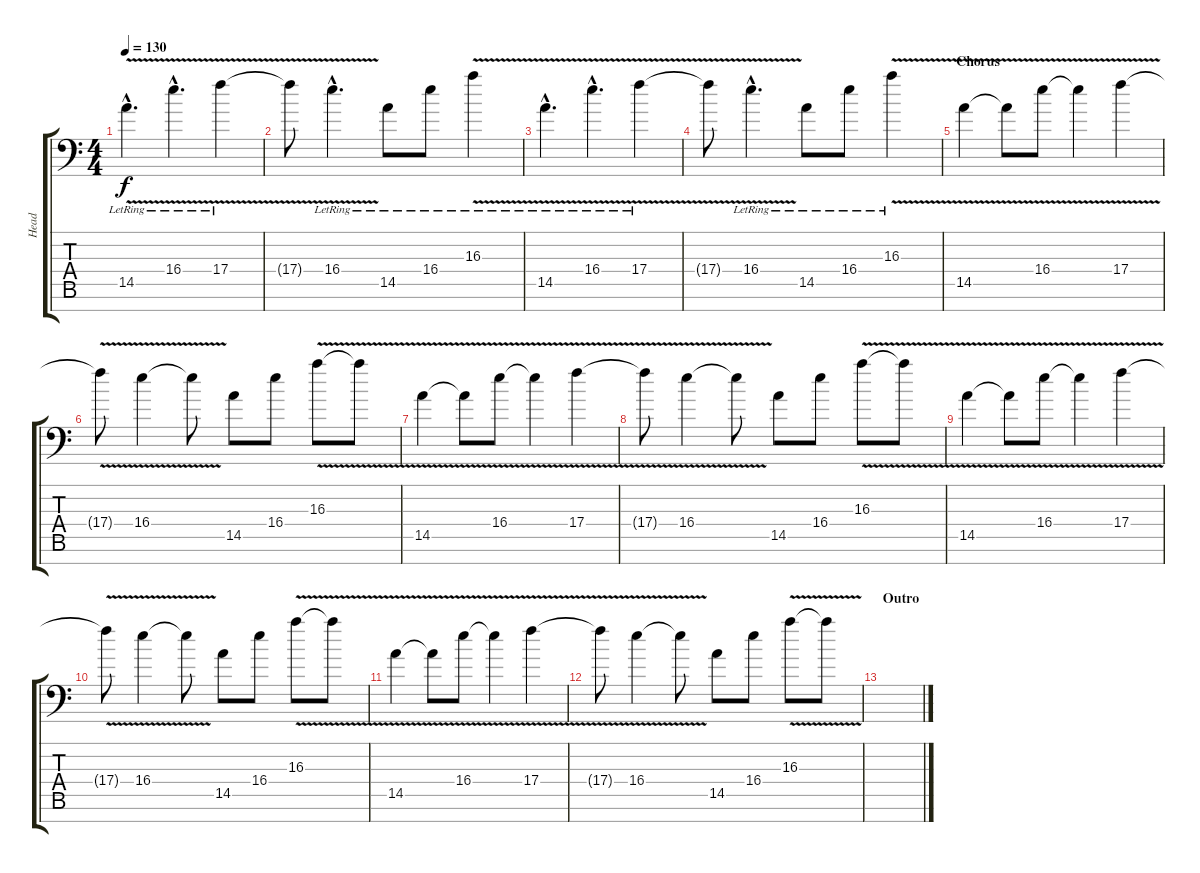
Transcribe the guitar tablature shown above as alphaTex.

\track ("Head" "Head") {instrument electricguitarjazz}
\staff {score tabs}
\tuning (D4 A3 F3 C3 G2 D2 A1) {hide}
\ts (4 4)
\tempo 130
\clef f4
\ks c
14.5{v hac lr}.4{d dy f} 16.4{v hac lr}.4{d} 17.4{v lr}.4 |
17.4{t}.8 16.4{v hac lr}.4{d} 14.5{lr}.8 16.4{lr}.8 16.3{v lr}.4 |
14.5{v hac lr}.4{d volume 10 instrument electricguitarjazz} 16.4{v hac lr}.4{d} 17.4{v lr}.4 |
17.4{t}.8 16.4{v hac lr}.4{d} 14.5{lr}.8 16.4{lr}.8 16.3{v lr}.4 |
\section ("" "Chorus")
14.5{v}.4 14.5{t}.8 16.4{v}.8 16.4{t}.4 17.4{v}.4 |
17.4{t}.8 16.4{v}.4 16.4{t}.8 14.5.8 16.4.8 16.3{v}.8 16.3{t}.8 |
14.5{v}.4 14.5{t}.8 16.4{v}.8 16.4{t}.4 17.4{v}.4 |
17.4{t}.8 16.4{v}.4 16.4{t}.8 14.5.8 16.4.8 16.3{v}.8 16.3{t}.8 |
14.5{v}.4 14.5{t}.8 16.4{v}.8 16.4{t}.4 17.4{v}.4 |
17.4{t}.8 16.4{v}.4 16.4{t}.8 14.5.8 16.4.8 16.3{v}.8 16.3{t}.8 |
14.5{v}.4 14.5{t}.8 16.4{v}.8 16.4{t}.4 17.4{v}.4 |
17.4{t}.8 16.4{v}.4 16.4{t}.8 14.5.8 16.4.8 16.3{v}.8 16.3{t}.8 |
\section ("" "Outro")
